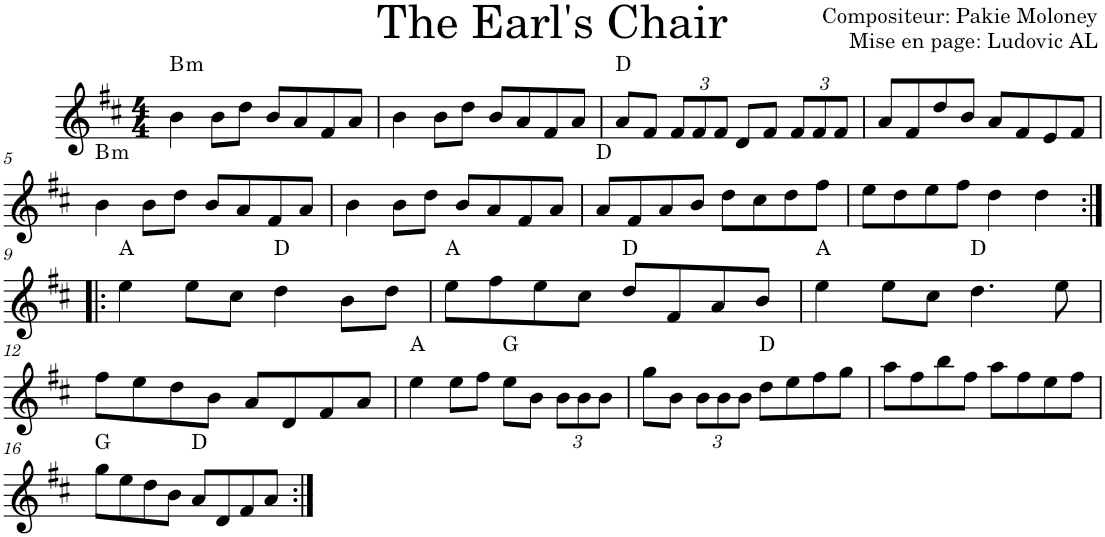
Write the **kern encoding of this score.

**kern	**harte
*part1	*part1
*staff1	*
*I"Violon	*
*I'Vln.	*
*clefG2	*
*k[f#c#]	*
*M4/4	*
=1	=1
!	!LO:H:kt=m
4b\	B:min
8b\L	.
8dd\J	.
8b/L	.
8a/	.
8f#/	.
8a/J	.
=2	=2
4b\	.
8b\L	.
8dd\J	.
8b/L	.
8a/	.
8f#/	.
8a/J	.
=3	=3
8a/L	D:maj
8f#/J	.
*Xbrackettup	*
12f#/L	.
12f#/	.
12f#/J	.
8d/L	.
8f#/J	.
12f#/L	.
12f#/	.
12f#/J	.
=4	=4
8a/L	.
8f#/	.
8dd/	.
8b/J	.
8a/L	.
8f#/	.
8e/	.
8f#/J	.
!!LO:LB:g=z
=5	=5
!	!LO:H:kt=m
4b\	B:min
8b\L	.
8dd\J	.
8b/L	.
8a/	.
8f#/	.
8a/J	.
=6	=6
4b\	.
8b\L	.
8dd\J	.
8b/L	.
8a/	.
8f#/	.
8a/J	.
=7	=7
8a/L	D:maj
8f#/	.
8a/	.
8b/J	.
8dd\L	.
8cc#\	.
8dd\	.
8ff#\J	.
=8	=8
8ee\L	.
8dd\	.
8ee\	.
8ff#\J	.
4dd\	.
4dd\	.
!!LO:LB:g=z
=9:|!|:	=9:|!|:
4ee\	A:maj
8ee\L	.
8cc#\J	.
4dd\	D:maj
8b\L	.
8dd\J	.
=10	=10
8ee\L	A:maj
8ff#\	.
8ee\	.
8cc#\J	.
8dd/L	D:maj
8f#/	.
8a/	.
8b/J	.
=11	=11
4ee\	A:maj
8ee\L	.
8cc#\J	.
4.dd\	D:maj
8ee\	.
!!LO:LB:g=z
=12	=12
8ff#\L	.
8ee\	.
8dd\	.
8b\J	.
8a/L	.
8d/	.
8f#/	.
8a/J	.
=13	=13
4ee\	A:maj
8ee\L	.
8ff#\J	.
8ee\L	G:maj
8b\J	.
12b\L	.
12b\	.
12b\J	.
=14	=14
8gg\L	.
8b\J	.
12b\L	.
12b\	.
12b\J	.
8dd\L	D:maj
8ee\	.
8ff#\	.
8gg\J	.
=15	=15
8aa\L	.
8ff#\	.
8bb\	.
8ff#\J	.
8aa\L	.
8ff#\	.
8ee\	.
8ff#\J	.
!!LO:LB:g=z
=16	=16
8gg\L	G:maj
8ee\	.
8dd\	.
8b\J	.
8a/L	D:maj
8d/	.
8f#/	.
8a/J	.
=:|!	=:|!
*-	*-
